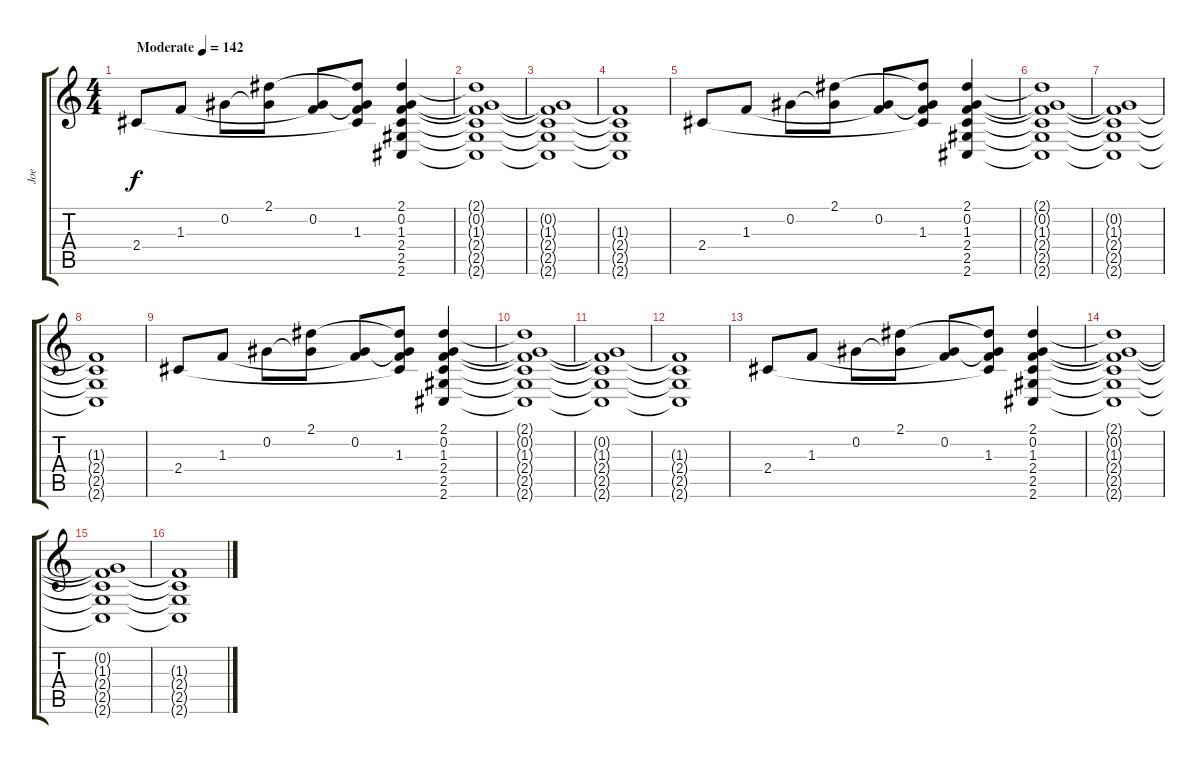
\track ("Joe" "Joe") {instrument distortionguitar}
\staff {score tabs}
\tuning (Db4 Ab3 E3 B2 Gb2 B1) {hide}
\ts (4 4)
\tempo (142 "Moderate")
\clef g2
\ks c
2.4.8{dy f instrument distortionguitar} 1.3.8 0.2.8 (2.1 0.2{t}).8 (0.2 1.3{t}).8 (2.1{t} 0.2{t} 1.3 2.4{t}).8 (2.1 0.2 1.3 2.4 2.5 2.6).4 |
(2.1{t} 0.2{t} 1.3{t} 2.4{t} 2.5{t} 2.6{t}).1 |
(0.2{t} 1.3{t} 2.4{t} 2.5{t} 2.6{t}).1 |
(1.3{t} 2.4{t} 2.5{t} 2.6{t}).1 |
2.4.8 1.3.8 0.2.8 (2.1 0.2{t}).8 (0.2 1.3{t}).8 (2.1{t} 0.2{t} 1.3 2.4{t}).8 (2.1 0.2 1.3 2.4 2.5 2.6).4 |
(2.1{t} 0.2{t} 1.3{t} 2.4{t} 2.5{t} 2.6{t}).1 |
(0.2{t} 1.3{t} 2.4{t} 2.5{t} 2.6{t}).1 |
(1.3{t} 2.4{t} 2.5{t} 2.6{t}).1 |
2.4.8 1.3.8 0.2.8 (2.1 0.2{t}).8 (0.2 1.3{t}).8 (2.1{t} 0.2{t} 1.3 2.4{t}).8 (2.1 0.2 1.3 2.4 2.5 2.6).4 |
(2.1{t} 0.2{t} 1.3{t} 2.4{t} 2.5{t} 2.6{t}).1 |
(0.2{t} 1.3{t} 2.4{t} 2.5{t} 2.6{t}).1 |
(1.3{t} 2.4{t} 2.5{t} 2.6{t}).1 |
2.4.8 1.3.8 0.2.8 (2.1 0.2{t}).8 (0.2 1.3{t}).8 (2.1{t} 0.2{t} 1.3 2.4{t}).8 (2.1 0.2 1.3 2.4 2.5 2.6).4 |
(2.1{t} 0.2{t} 1.3{t} 2.4{t} 2.5{t} 2.6{t}).1 |
(0.2{t} 1.3{t} 2.4{t} 2.5{t} 2.6{t}).1 |
(1.3{t} 2.4{t} 2.5{t} 2.6{t}).1
